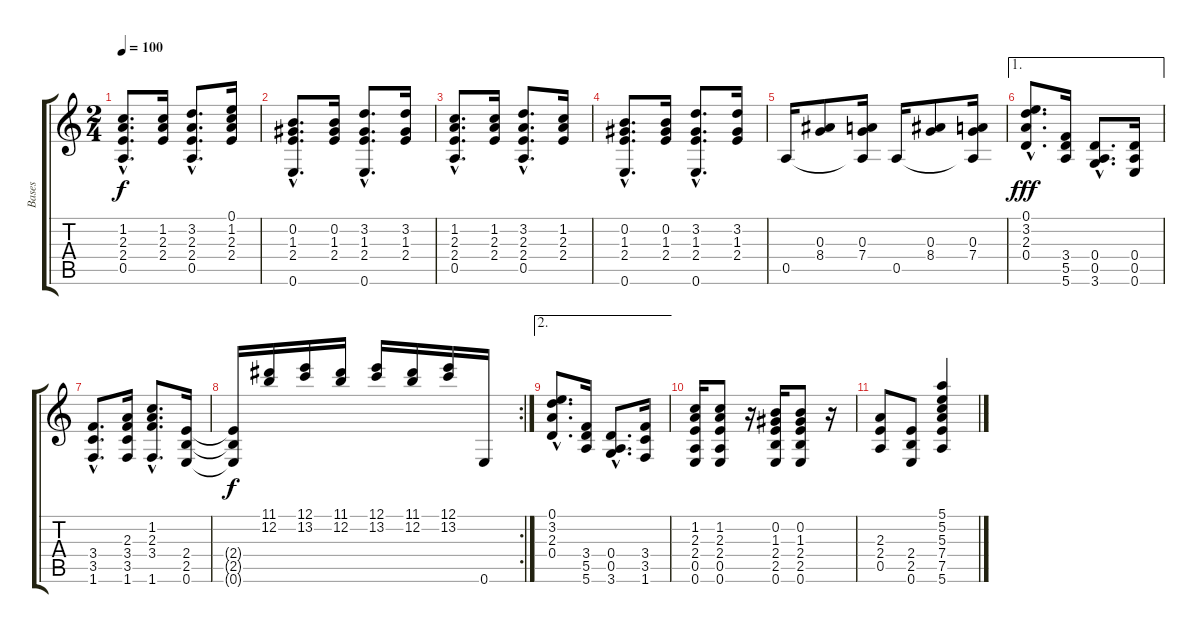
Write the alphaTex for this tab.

\track ("Bases" "Bases") {instrument acousticguitarnylon}
\staff {score tabs}
\tuning (E4 B3 G3 D3 A2 E2) {hide}
\ts (2 4)
\tempo 100
\clef g2
\ks c
(1.2{hac} 2.3{hac} 2.4{hac} 0.5{hac}).8{d dy f} (1.2 2.3 2.4).16 (3.2{hac} 2.3{hac} 2.4{hac} 0.5{hac}).8{d} (0.1 1.2 2.3 2.4).16 |
(0.2{hac} 1.3{hac} 2.4{hac} 0.6{hac}).8{d} (0.2 1.3 2.4).16 (3.2{hac} 1.3{hac} 2.4{hac} 0.6{hac}).8{d} (3.2 1.3 2.4).16 |
(1.2{hac} 2.3{hac} 2.4{hac} 0.5{hac}).8{d} (1.2 2.3 2.4).16 (3.2{hac} 2.3{hac} 2.4{hac} 0.5{hac}).8{d} (1.2 2.3 2.4).16 |
(0.2{hac} 1.3{hac} 2.4{hac} 0.6{hac}).8{d} (0.2 1.3 2.4).16 (3.2{hac} 1.3{hac} 2.4{hac} 0.6{hac}).8{d} (3.2 1.3 2.4).16 |
0.5.16 (0.3 8.4).8 (0.3 7.4 0.5{t}).16 0.5.16 (0.3 8.4).8 (0.3 7.4 0.5{t}).16 |
\ae 1
(0.1{hac} 3.2{hac} 2.3{hac} 0.4{hac}).8{d dy fff} (3.4 5.5 5.6).16 (0.4{hac} 0.5{hac} 3.6{hac}).8{d} (0.4 0.5 0.6).16 |
(3.4{hac} 3.5{hac} 1.6{hac}).8{d} (2.3 3.4 3.5 1.6).16 (1.2{hac} 2.3{hac} 3.4{hac} 1.6{hac}).8{d} (2.4 2.5 0.6).16 |
\rc 2
(2.4{t} 2.5{t} 0.6{t}).16{dy f} (11.1 12.2).16 (12.1 13.2).16 (11.1 12.2).16 (12.1 13.2).16 (11.1 12.2).16 (12.1 13.2).16 0.6.16 |
\ae 2
(0.1{hac} 3.2{hac} 2.3{hac} 0.4{hac}).8{d} (3.4 5.5 5.6).16 (0.4{hac} 0.5{hac} 3.6{hac}).8{d} (3.4 3.5 1.6).16 |
(1.2 2.3 2.4 0.5 0.6).16 (1.2 2.3 2.4 0.5 0.6).8 r.16 (0.2 1.3 2.4 2.5 0.6).16 (0.2 1.3 2.4 2.5 0.6).8 r.16 |
(2.3 2.4 0.5).8 (2.4 2.5 0.6).8 (5.1 5.2 5.3 7.4 7.5 5.6).4
